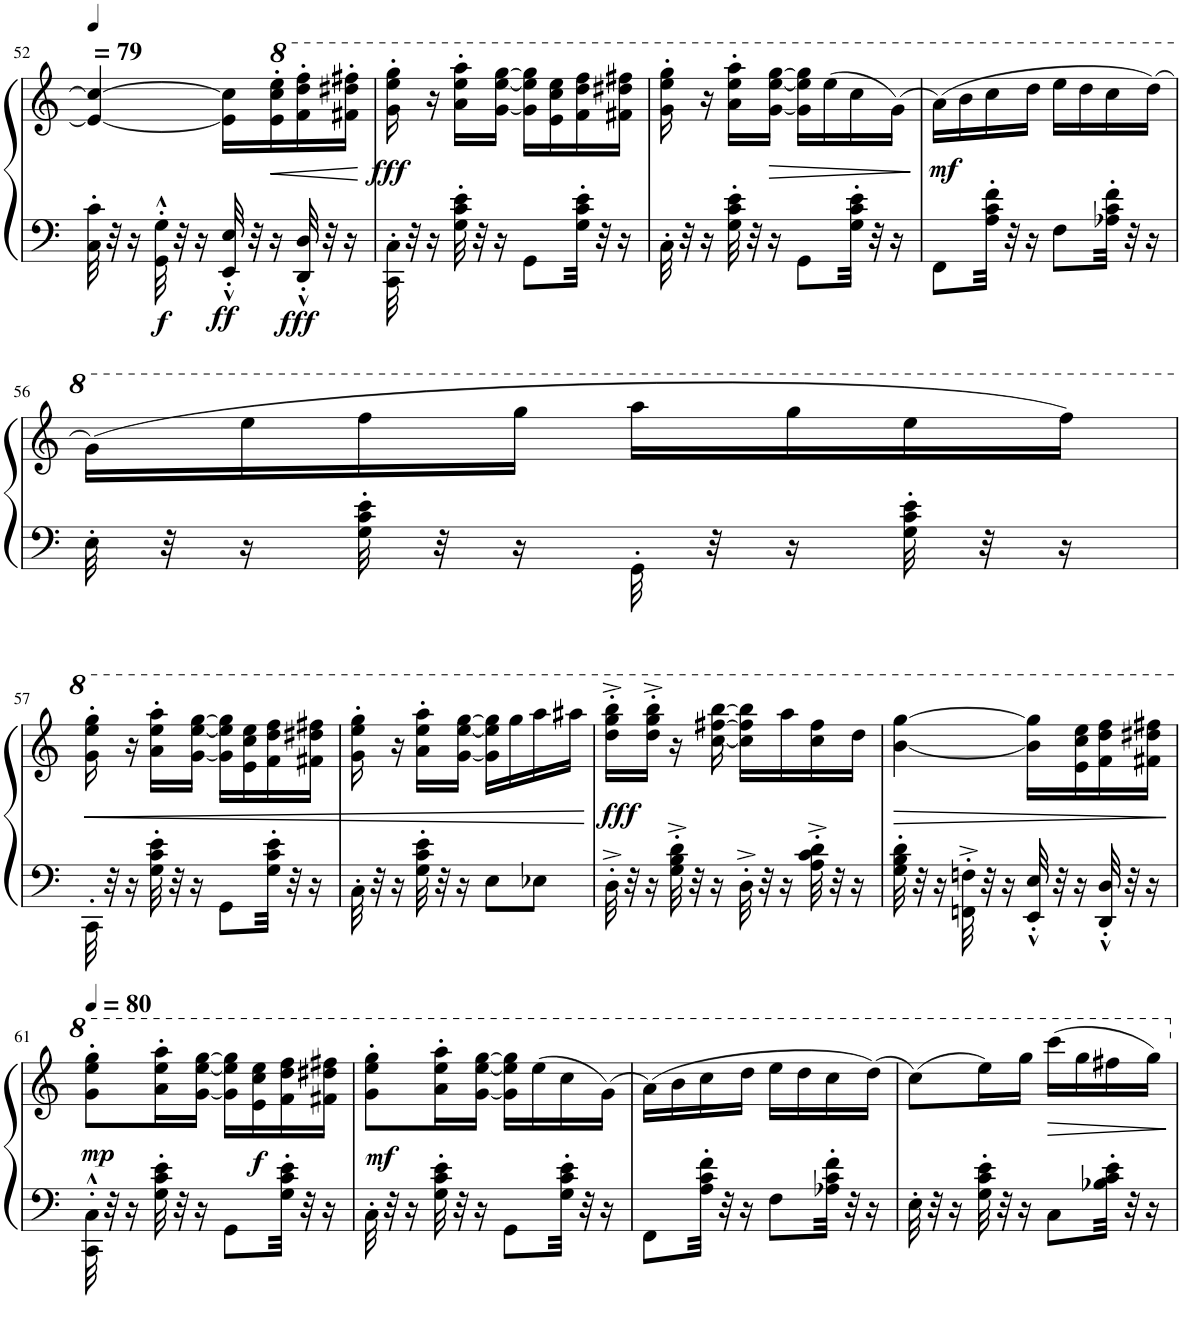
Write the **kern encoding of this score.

**kern	**kern	**dynam
*part1	*part1	*part1
*staff2	*staff1	*staff1/2
*I"Piano	*	*
*I'Pno.	*	*
!!LO:PB:g=z
*clefF4	*clefG2	*
*k[]	*k[]	*
*M2/4	*M2/4	*
*MM79	*MM79	*
=52	=52	=52
32C\' 32c\'	4e/_ 4cc/_	.
32r	.	.
16r	.	.
!	!	!LO:DY:b=2
32GG\'^^ 32G\'^^	.	f
32r	.	.
16r	.	.
!	!	!LO:DY:b=2
32EE/'^^ 32E/'^^	16e\] 16cc\]LL	ff
32r	.	.
!	!	!LO:HP:b
16r	16ee\' 16ccc\' 16eee\'	<
*	*8va	*
!	!	!LO:DY:b=2
32DD/'^^ 32D/'^^	16ff\' 16ddd\' 16fff\'	fff
32r	.	.
16r	16ff#X\' 16ddd#X\' 16fff#X\'JJ	.
.	.	[
=53	=53	=53
!	!	!LO:DY:b
32CC\' 32C\'	16gg\' 16eee\' 16ggg\'	fff
32r	.	.
16r	16r	.
32G\' 32c\' 32e\'	16aa\' 16eee\' 16aaa\'LL	.
32r	.	.
16r	[<16gg\ [<16eee\ [16ggg\JJ	.
8GG\L	16gg\] 16eee\] 16ggg\]LL	.
.	16ee\ 16ccc\ 16eee\	.
32G\' 32c\' 32e\'Jkk	16ff\ 16ddd\ 16fff\	.
32r	.	.
16r	16ff#X\ 16ddd#X\ 16fff#X\JJ	.
=54	=54	=54
32C'\	16gg\' 16eee\' 16ggg\'	.
32r	.	.
16r	16r	.
32G\' 32c\' 32e\'	16aa\' 16eee\' 16aaa\'LL	.
32r	.	.
!	!	!LO:HP:b
16r	[<16gg\ [<16eee\ [16ggg\JJ	>
8GG\L	16gg\] 16eee\] 16ggg\]LL	.
.	(16eee\	.
32G\' 32c\' 32e\'Jkk	16ccc\	.
32r	.	.
16r	(16gg\JJ)	.
.	.	]
=55	=55	=55
!	!	!LO:DY:b
8FF\L	(16aa\LL)	mf
.	16bb\	.
32A\' 32c\' 32f\'Jkk	16ccc\	.
32r	.	.
16r	16ddd\JJ	.
8F\L	16eee\LL	.
.	16ddd\	.
32A-X\' 32c\' 32f\'Jkk	16ccc\	.
32r	.	.
16r	(16ddd\JJ)	.
!!LO:LB:g=z
=56	=56	=56
32E'\	(16gg\LL)	.
32r	.	.
16r	16eee\	.
32G\' 32c\' 32e\'	16fff\	.
32r	.	.
16r	16ggg\JJ	.
32GG'\	16aaa\LL	.
32r	.	.
16r	16ggg\	.
32G\' 32c\' 32e\'	16eee\	.
32r	.	.
16r	16fff\JJ)	.
!!LO:LB:g=z
=57	=57	=57
!	!	!LO:HP:b
32CC'\	16gg\' 16eee\' 16ggg\'	<
32r	.	.
16r	16r	.
32G\' 32c\' 32e\'	16aa\' 16eee\' 16aaa\'LL	.
32r	.	.
16r	[<16gg\ [<16eee\ [16ggg\JJ	.
8GG\L	16gg\] 16eee\] 16ggg\]LL	.
.	16ee\ 16ccc\ 16eee\	.
32G\' 32c\' 32e\'Jkk	16ff\ 16ddd\ 16fff\	.
32r	.	.
16r	16ff#X\ 16ddd#X\ 16fff#X\JJ	.
=58	=58	=58
32C'\	16gg\' 16eee\' 16ggg\'	.
32r	.	.
16r	16r	.
32G\' 32c\' 32e\'	16aa\' 16eee\' 16aaa\'LL	.
32r	.	.
16r	[<16gg\ [<16eee\ [16ggg\JJ	.
8E\L	16gg\] 16eee\] 16ggg\]LL	.
.	16ggg\	.
8E-X\J	16aaa\	.
.	16aaa#X\JJ	.
.	.	[
=59	=59	=59
!	!	!LO:DY:b
32D'^\	16ddd\'^ 16ggg\'^ 16bbb\'^LL	fff
32r	.	.
16r	16ddd\'^ 16ggg\'^ 16bbb\'^JJ	.
32G\'^ 32B\'^ 32d\'^	16r	.
32r	.	.
16r	[<16ccc\ [>16fff#X\ [16bbb\	.
32D'^\	16ccc\] 16fff#\] 16bbb\]LL	.
32r	.	.
16r	16aaa\	.
32A\'^ 32c\'^ 32d\'^	16ccc\ 16fff#\	.
32r	.	.
16r	16ddd\JJ	.
=60	=60	=60
!	!	!LO:HP:b
32G\' 32B\' 32d\'	[<4bb\ [4ggg\	>
32r	.	.
16r	.	.
32FFn\'^ 32Fn\'^	.	.
32r	.	.
16r	.	.
32EE/'^^ 32E/'^^	16bb\] 16ggg\]LL	.
32r	.	.
16r	16ee\ 16ccc\ 16eee\	.
32DD/'^^ 32D/'^^	16ff\ 16ddd\ 16fff\	.
32r	.	.
16r	16ff#X\ 16ddd#X\ 16fff#X\JJ	.
.	.	]
!!LO:LB:g=z
=61	=61	=61
*	*MM80	*
!	!	!LO:DY:b
32CC\'^^ 32C\'^^	8gg\' 8eee\' 8ggg\'L	mp
32r	.	.
16r	.	.
32G\' 32c\' 32e\'	16aa\' 16eee\' 16aaa\'L	.
32r	.	.
16r	[<16gg\ [<16eee\ [16ggg\JJ	.
8GG\L	16gg\] 16eee\] 16ggg\]LL	.
!	!	!LO:DY:b
.	16ee\ 16ccc\ 16eee\	f
32G\' 32c\' 32e\'Jkk	16ff\ 16ddd\ 16fff\	.
32r	.	.
16r	16ff#X\ 16ddd#X\ 16fff#X\JJ	.
=62	=62	=62
!	!	!LO:DY:b
32C'\	8gg\' 8eee\' 8ggg\'L	mf
32r	.	.
16r	.	.
32G\' 32c\' 32e\'	16aa\' 16eee\' 16aaa\'L	.
32r	.	.
16r	[<16gg\ [<16eee\ [16ggg\JJ	.
8GG\L	16gg\] 16eee\] 16ggg\]LL	.
.	(16eee\	.
32G\' 32c\' 32e\'Jkk	16ccc\	.
32r	.	.
16r	(16gg\JJ)	.
=63	=63	=63
8FF\L	(16aa\LL)	.
.	16bb\	.
32A\' 32c\' 32f\'Jkk	16ccc\	.
32r	.	.
16r	16ddd\JJ	.
8F\L	16eee\LL	.
.	16ddd\	.
32A-X\' 32c\' 32f\'Jkk	16ccc\	.
32r	.	.
16r	(16ddd\JJ)	.
=64	=64	=64
32E'\	(8ccc\L)	.
32r	.	.
16r	.	.
32G\' 32c\' 32e\'	16eee\L)	.
32r	.	.
16r	16ggg\JJ	.
!	!	!LO:HP:b
8C\L	(16cccc\LL	>
.	16ggg\	.
32B-X\' 32c\' 32e\'Jkk	16fff#X\	.
32r	.	.
16r	16ggg\JJ)	.
.	.	]
*	*X8va	*
=	=	=
*-	*-	*-
